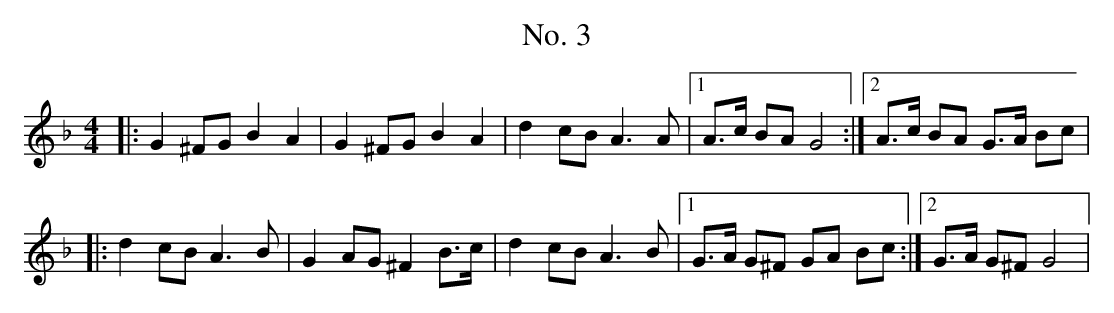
X:1
T:No. 3
L:1/8
M:4/4
K:D minor
|:G2^FGB2A2|G2^FGB2A2|d2 cB A3A|1A>c BAG4:|2A>c BA G>A Bc|
|:d2cB A3B|G2AG^F2 B>c|d2cB A3B|1G>A G^F GA Bc:|2G>A G^F G4|
